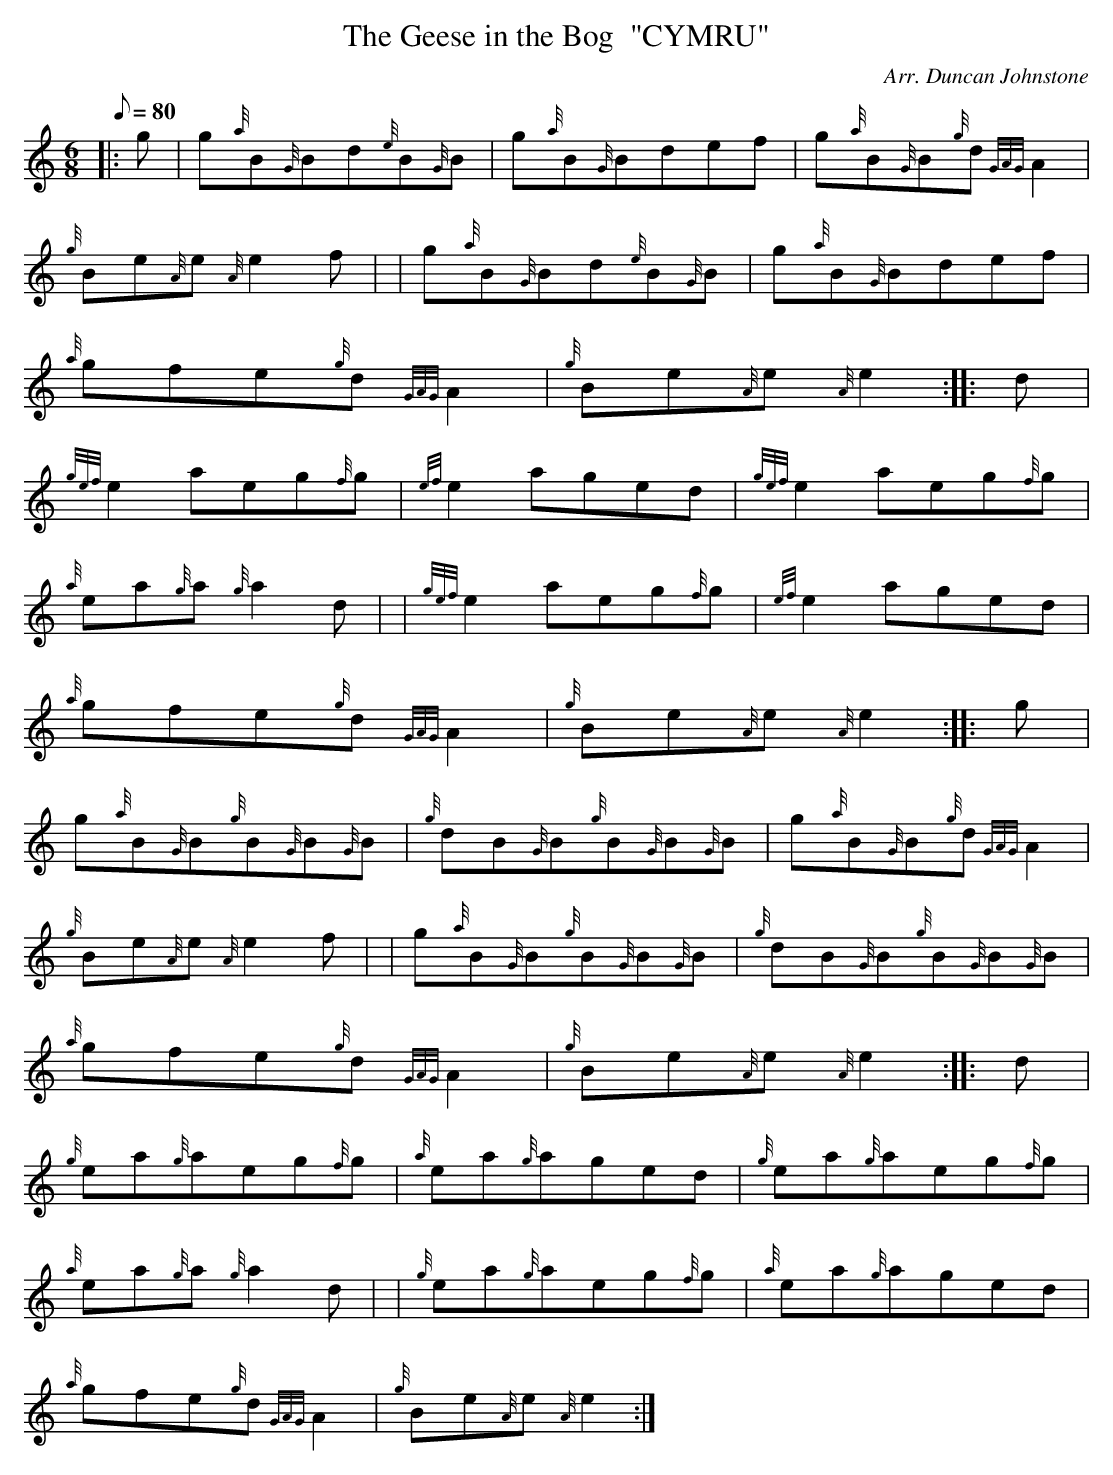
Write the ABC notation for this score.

X:1
T:The Geese in the Bog  "CYMRU"
M:6/8
L:1/8
Q:80
C:Arr. Duncan Johnstone
K:HP
|: g | \
g{a}B{G}Bd{e}B{G}B | \
g{a}B{G}Bdef | \
g{a}B{G}B{g}d{GAG}A2 |
{g}Be{A}e{A}e2f | | \
g{a}B{G}Bd{e}B{G}B | \
g{a}B{G}Bdef |
{a}gfe{g}d{GAG}A2 | \
{g}Be{A}e{A}e2 :: \
d |
{gef}e2aeg{f}g | \
{ef}e2aged | \
{gef}e2aeg{f}g |
{a}ea{g}a{g}a2d | | \
{gef}e2aeg{f}g | \
{ef}e2aged |
{a}gfe{g}d{GAG}A2 | \
{g}Be{A}e{A}e2 :: \
g |
g{a}B{G}B{g}B{G}B{G}B | \
{g}dB{G}B{g}B{G}B{G}B | \
g{a}B{G}B{g}d{GAG}A2 |
{g}Be{A}e{A}e2f | | \
g{a}B{G}B{g}B{G}B{G}B | \
{g}dB{G}B{g}B{G}B{G}B |
{a}gfe{g}d{GAG}A2 | \
{g}Be{A}e{A}e2 :: \
d |
{g}ea{g}aeg{f}g | \
{a}ea{g}aged | \
{g}ea{g}aeg{f}g |
{a}ea{g}a{g}a2d | | \
{g}ea{g}aeg{f}g | \
{a}ea{g}aged |
{a}gfe{g}d{GAG}A2 | \
{g}Be{A}e{A}e2 :|
